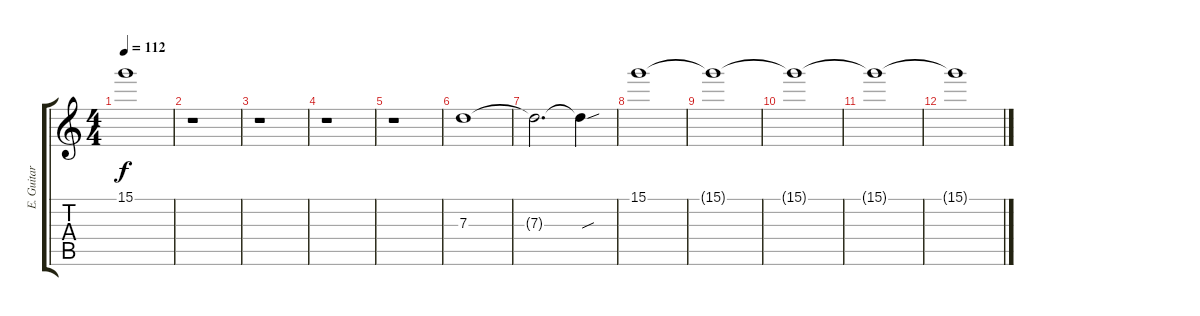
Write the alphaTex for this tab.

\track ("E. Guitar" "E. Guitar") {instrument overdrivenguitar}
\staff {score tabs}
\tuning (E4 B3 G3 D3 A2 E2) {hide}
\ts (4 4)
\tempo 112
\clef g2
\ks c
15.1.1{dy f} |
r.1 |
r.1 |
r.1 |
r.1 |
7.3.1 |
7.3{t}.2{d} 7.3{sou t}.4 |
15.1.1 |
15.1{t}.1 |
15.1{t}.1{volume 0} |
15.1{t}.1 |
15.1{t}.1
